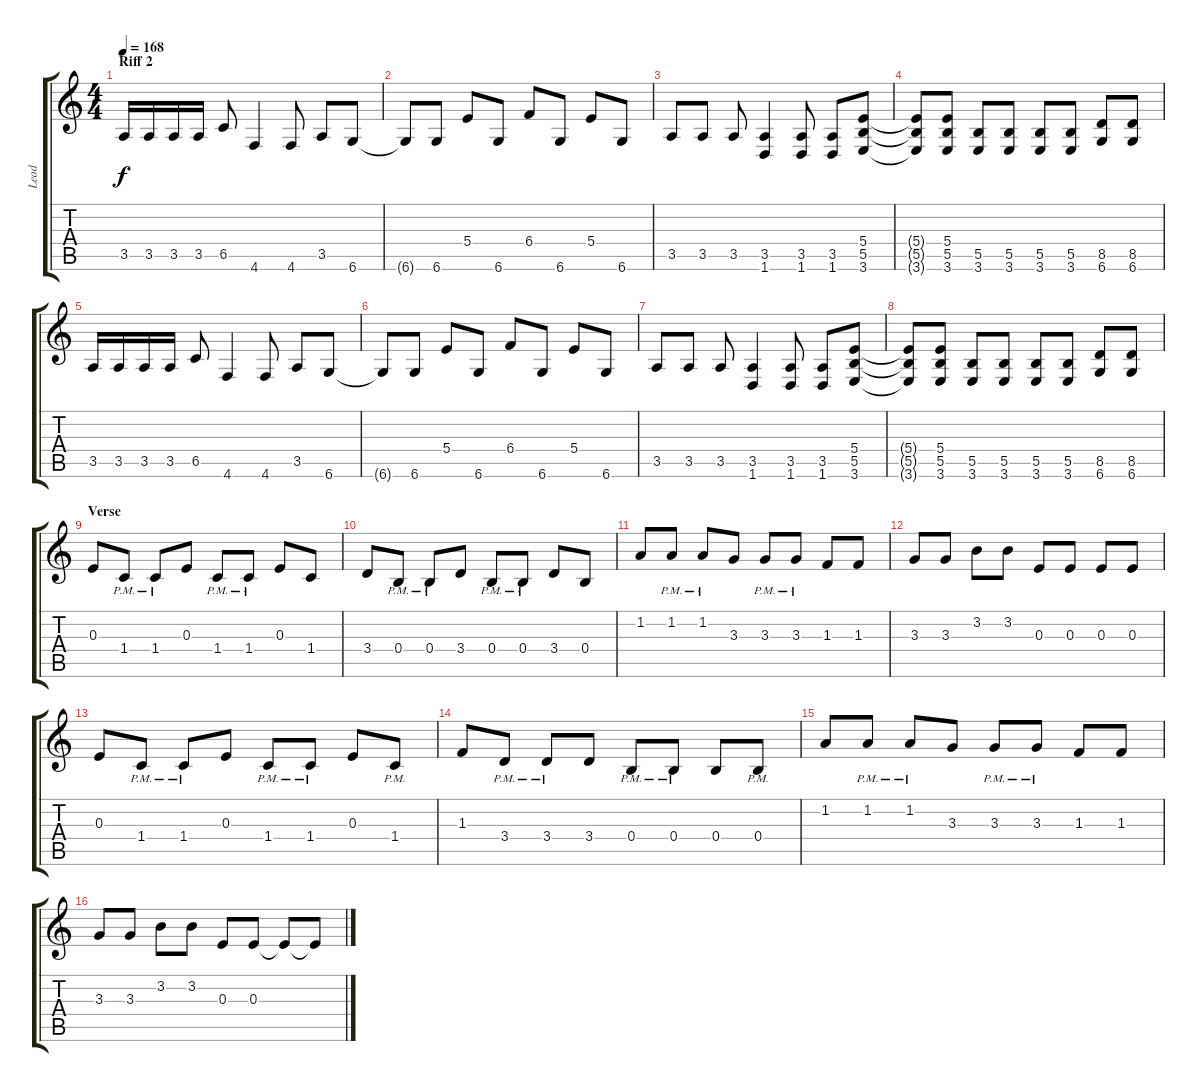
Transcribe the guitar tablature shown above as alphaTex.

\track ("Lead" "Lead") {instrument distortionguitar}
\staff {score tabs}
\tuning (Db4 Ab3 E3 B2 Gb2 Db2) {hide}
\ts (4 4)
\section ("" "Riff 2")
\tempo 168
\clef g2
\ks c
3.5.16{dy f balance 1} 3.5.16 3.5.16 3.5.16 6.5.8 4.6.4 4.6.8 3.5.8 6.6.8 |
6.6{t}.8 6.6.8 5.4.8 6.6.8 6.4.8 6.6.8 5.4.8 6.6.8 |
3.5.8 3.5.8 3.5.8 (3.5 1.6).4 (3.5 1.6).8 (3.5 1.6).8 (5.4 5.5 3.6).8 |
(5.4{t} 5.5{t} 3.6{t}).8 (5.4 5.5 3.6).8 (5.5 3.6).8 (5.5 3.6).8 (5.5 3.6).8 (5.5 3.6).8 (8.5 6.6).8 (8.5 6.6).8 |
3.5.16 3.5.16 3.5.16 3.5.16 6.5.8 4.6.4 4.6.8 3.5.8 6.6.8 |
6.6{t}.8 6.6.8 5.4.8 6.6.8 6.4.8 6.6.8 5.4.8 6.6.8 |
3.5.8 3.5.8 3.5.8 (3.5 1.6).4 (3.5 1.6).8 (3.5 1.6).8 (5.4 5.5 3.6).8 |
(5.4{t} 5.5{t} 3.6{t}).8 (5.4 5.5 3.6).8 (5.5 3.6).8 (5.5 3.6).8 (5.5 3.6).8 (5.5 3.6).8 (8.5 6.6).8 (8.5 6.6).8 |
\section ("" "Verse")
0.3.8{balance 8} 1.4{pm}.8 1.4{pm}.8 0.3.8 1.4{pm}.8 1.4{pm}.8 0.3.8 1.4.8 |
3.4.8 0.4{pm}.8 0.4{pm}.8 3.4.8 0.4{pm}.8 0.4{pm}.8 3.4.8 0.4.8 |
1.2.8 1.2{pm}.8 1.2{pm}.8 3.3.8 3.3{pm}.8 3.3{pm}.8 1.3.8 1.3.8 |
3.3.8 3.3.8 3.2.8 3.2.8 0.3.8 0.3.8 0.3.8 0.3.8 |
0.3.8 1.4{pm}.8 1.4{pm}.8 0.3.8 1.4{pm}.8 1.4{pm}.8 0.3.8 1.4{pm}.8 |
1.3.8 3.4{pm}.8 3.4{pm}.8 3.4.8 0.4{pm}.8 0.4{pm}.8 0.4.8 0.4{pm}.8 |
1.2.8 1.2{pm}.8 1.2{pm}.8 3.3.8 3.3{pm}.8 3.3{pm}.8 1.3.8 1.3.8 |
3.3.8 3.3.8 3.2.8 3.2.8 0.3.8 0.3.8 0.3{t}.8 0.3{t}.8
